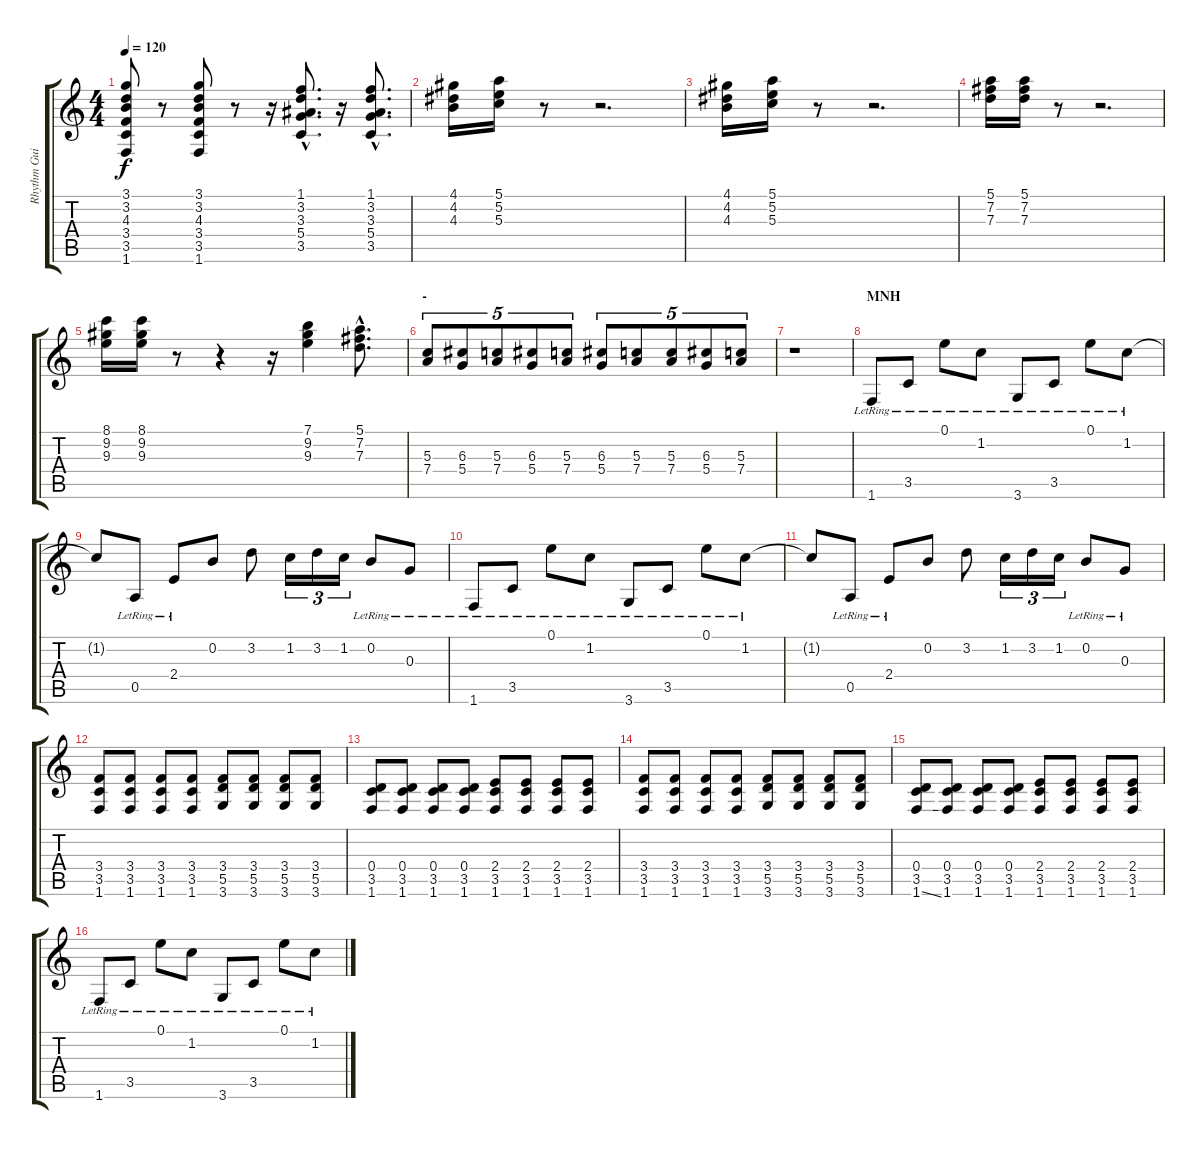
\track ("Rhythm Guitarz" "Rhythm Gui") {instrument electricguitarmuted}
\staff {score tabs}
\tuning (E4 B3 G3 D3 A2 E2) {hide}
\ts (4 4)
\tempo 120
\clef g2
\ks c
(3.1 3.2 4.3 3.4 3.5 1.6).8{dy f} r.8 (3.1 3.2 4.3 3.4 3.5 1.6).8 r.8 r.16 (1.1{hac} 3.2{hac} 3.3{hac} 5.4{hac} 3.5{hac}).8{d} r.16 (1.1{hac} 3.2{hac} 3.3{hac} 5.4{hac} 3.5{hac}).8{d} |
(4.1 4.2 4.3).16 (5.1 5.2 5.3).16 r.8 r.2{d} |
(4.1 4.2 4.3).16 (5.1 5.2 5.3).16 r.8 r.2{d} |
(5.1 7.2 7.3).16 (5.1 7.2 7.3).16 r.8 r.2{d} |
(8.1 9.2 9.3).16 (8.1 9.2 9.3).16 r.8 r.4 r.16 (7.1 9.2 9.3).4 (5.1{hac} 7.2{hac} 7.3{hac}).8{d} |
\section ("" "-")
(5.3 7.4).8{tu (5 4)} (6.3 5.4).8{tu (5 4)} (5.3 7.4).8{tu (5 4)} (6.3 5.4).8{tu (5 4)} (5.3 7.4).8{tu (5 4)} (6.3 5.4).8{tu (5 4)} (5.3 7.4).8{tu (5 4)} (5.3 7.4).8{tu (5 4)} (6.3 5.4).8{tu (5 4)} (5.3 7.4).8{tu (5 4)} |
r.1 |
\section ("" "MNH")
1.6{lr}.8{volume 10 instrument acousticguitarsteel} 3.5{lr}.8 0.1{lr}.8 1.2{lr}.8 3.6{lr}.8 3.5{lr}.8 0.1{lr}.8 1.2{lr}.8 |
1.2{t}.8 0.5{lr}.8 2.4{lr}.8 0.2.8 3.2.8 1.2.16{tu (3 2)} 3.2.16{tu (3 2)} 1.2.16{tu (3 2)} 0.2{lr}.8 0.3{lr}.8 |
1.6{lr}.8{volume 10 instrument acousticguitarsteel} 3.5{lr}.8 0.1{lr}.8 1.2{lr}.8 3.6{lr}.8 3.5{lr}.8 0.1{lr}.8 1.2{lr}.8 |
1.2{t}.8 0.5{lr}.8 2.4{lr}.8 0.2.8 3.2.8 1.2.16{tu (3 2)} 3.2.16{tu (3 2)} 1.2.16{tu (3 2)} 0.2{lr}.8 0.3{lr}.8 |
(3.4 3.5 1.6).8{instrument electricguitarmuted} (3.4 3.5 1.6).8 (3.4 3.5 1.6).8{instrument electricguitarmuted} (3.4 3.5 1.6).8 (3.4 5.5 3.6).8{instrument electricguitarmuted} (3.4 5.5 3.6).8{instrument electricguitarmuted} (3.4 5.5 3.6).8{instrument electricguitarmuted} (3.4 5.5 3.6).8{instrument electricguitarmuted} |
(0.4 3.5 1.6).8 (0.4 3.5 1.6).8 (0.4 3.5 1.6).8 (0.4 3.5 1.6).8 (2.4 3.5 1.6).8 (2.4 3.5 1.6).8 (2.4 3.5 1.6).8 (2.4 3.5 1.6).8 |
(3.4 3.5 1.6).8{instrument electricguitarmuted} (3.4 3.5 1.6).8 (3.4 3.5 1.6).8{instrument electricguitarmuted} (3.4 3.5 1.6).8 (3.4 5.5 3.6).8{instrument electricguitarmuted} (3.4 5.5 3.6).8{instrument electricguitarmuted} (3.4 5.5 3.6).8{instrument electricguitarmuted} (3.4 5.5 3.6).8{instrument electricguitarmuted} |
(0.4 3.5 1.6{ss}).8 (0.4 3.5 1.6).8 (0.4 3.5 1.6).8 (0.4 3.5 1.6).8 (2.4 3.5 1.6).8 (2.4 3.5 1.6).8 (2.4 3.5 1.6).8 (2.4 3.5 1.6).8 |
1.6{lr}.8{volume 10 instrument acousticguitarsteel} 3.5{lr}.8 0.1{lr}.8 1.2{lr}.8 3.6{lr}.8 3.5{lr}.8 0.1{lr}.8 1.2{lr}.8
